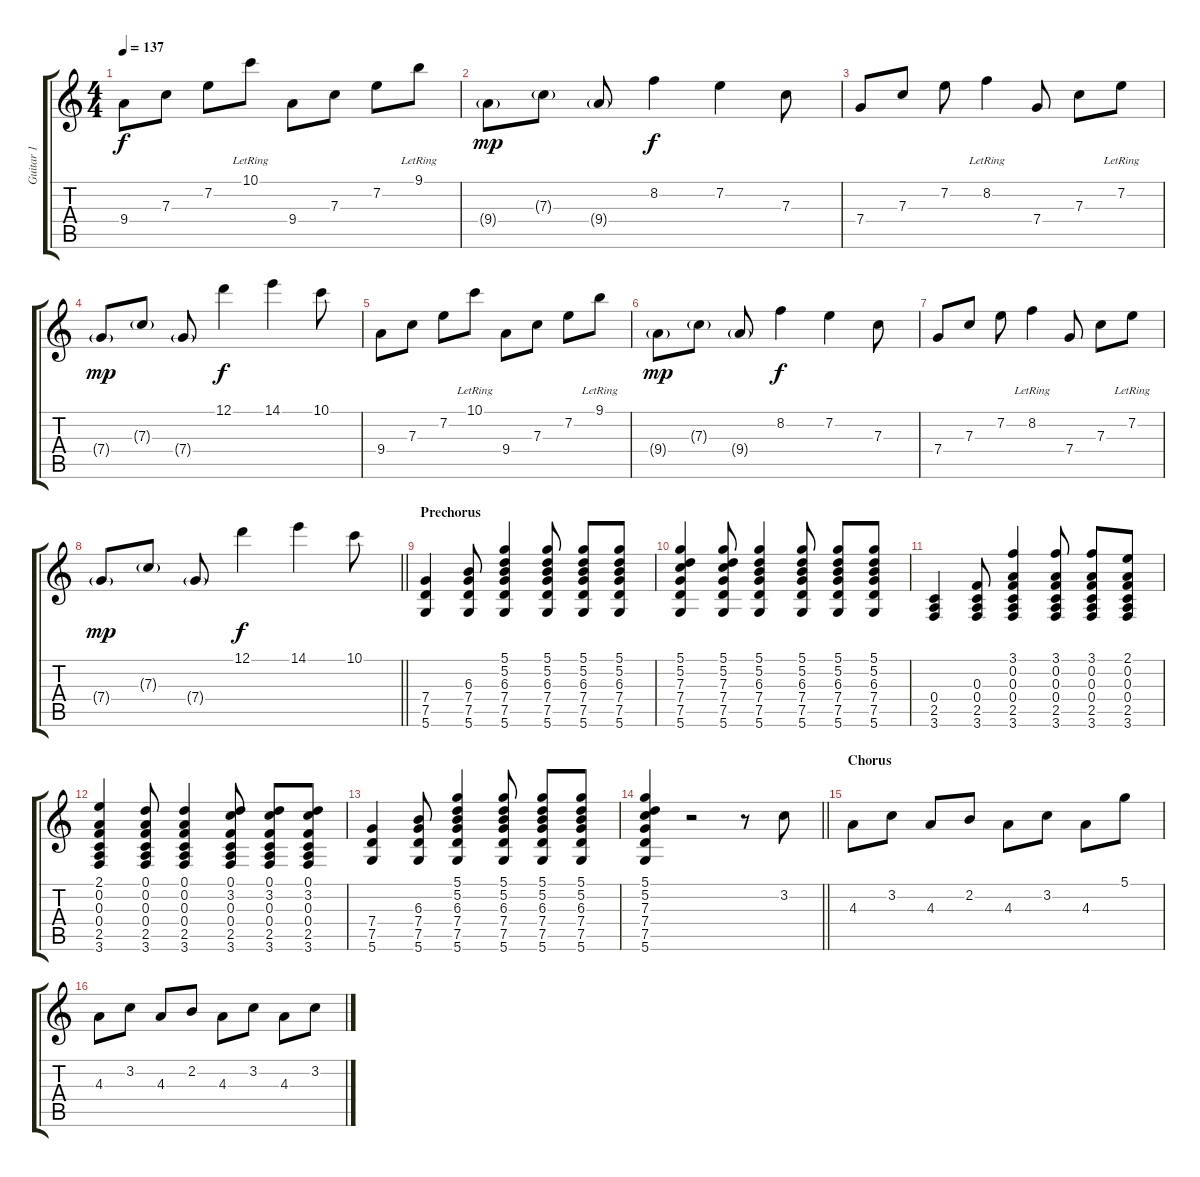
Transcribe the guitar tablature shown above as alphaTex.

\track ("Guitar 1" "Guitar 1") {instrument electricguitarclean}
\staff {score tabs}
\tuning (D4 A3 F3 C3 G2 D2) {hide}
\ts (4 4)
\tempo 137
\clef g2
\ks c
9.4.8{dy f} 7.3.8 7.2.8 10.1{lr}.8 9.4.8 7.3.8 7.2.8 9.1{lr}.8 |
9.4{g}.8{dy mp} 7.3{g}.8 9.4{g}.8 8.2.4{dy f} 7.2.4 7.3.8 |
7.4.8 7.3.8 7.2.8 8.2{lr}.4 7.4.8 7.3.8 7.2{lr}.8 |
7.4{g}.8{dy mp} 7.3{g}.8 7.4{g}.8 12.1.4{dy f} 14.1.4 10.1.8 |
9.4.8 7.3.8 7.2.8 10.1{lr}.8 9.4.8 7.3.8 7.2.8 9.1{lr}.8 |
9.4{g}.8{dy mp} 7.3{g}.8 9.4{g}.8 8.2.4{dy f} 7.2.4 7.3.8 |
7.4.8 7.3.8 7.2.8 8.2{lr}.4 7.4.8 7.3.8 7.2{lr}.8 |
\barLineRight lightlight
7.4{g}.8{dy mp} 7.3{g}.8 7.4{g}.8 12.1.4{dy f} 14.1.4 10.1.8 |
\section ("" "Prechorus")
(7.4 7.5 5.6).4{volume 9} (6.3 7.4 7.5 5.6).8 (5.1 5.2 6.3 7.4 7.5 5.6).4 (5.1 5.2 6.3 7.4 7.5 5.6).8 (5.1 5.2 6.3 7.4 7.5 5.6).8 (5.1 5.2 6.3 7.4 7.5 5.6).8 |
(5.1 5.2 7.3 7.4 7.5 5.6).4 (5.1 5.2 7.3 7.4 7.5 5.6).8 (5.1 5.2 6.3 7.4 7.5 5.6).4 (5.1 5.2 6.3 7.4 7.5 5.6).8 (5.1 5.2 6.3 7.4 7.5 5.6).8 (5.1 5.2 6.3 7.4 7.5 5.6).8 |
(0.4 2.5 3.6).4 (0.3 0.4 2.5 3.6).8 (3.1 0.2 0.3 0.4 2.5 3.6).4 (3.1 0.2 0.3 0.4 2.5 3.6).8 (3.1 0.2 0.3 0.4 2.5 3.6).8 (2.1 0.2 0.3 0.4 2.5 3.6).8 |
(2.1 0.2 0.3 0.4 2.5 3.6).4 (0.1 0.2 0.3 0.4 2.5 3.6).8 (0.1 0.2 0.3 0.4 2.5 3.6).4 (0.1 3.2 0.3 0.4 2.5 3.6).8 (0.1 3.2 0.3 0.4 2.5 3.6).8 (0.1 3.2 0.3 0.4 2.5 3.6).8 |
(7.4 7.5 5.6).4 (6.3 7.4 7.5 5.6).8 (5.1 5.2 6.3 7.4 7.5 5.6).4 (5.1 5.2 6.3 7.4 7.5 5.6).8 (5.1 5.2 6.3 7.4 7.5 5.6).8 (5.1 5.2 6.3 7.4 7.5 5.6).8 |
\barLineRight lightlight
(5.1 5.2 7.3 7.4 7.5 5.6).4 r.2 r.8 3.2.8{volume 13} |
\section ("" "Chorus")
4.3.8{volume 13} 3.2.8 4.3.8 2.2.8 4.3.8 3.2.8 4.3.8 5.1.8 |
4.3.8 3.2.8 4.3.8 2.2.8 4.3.8 3.2.8 4.3.8 3.2.8
